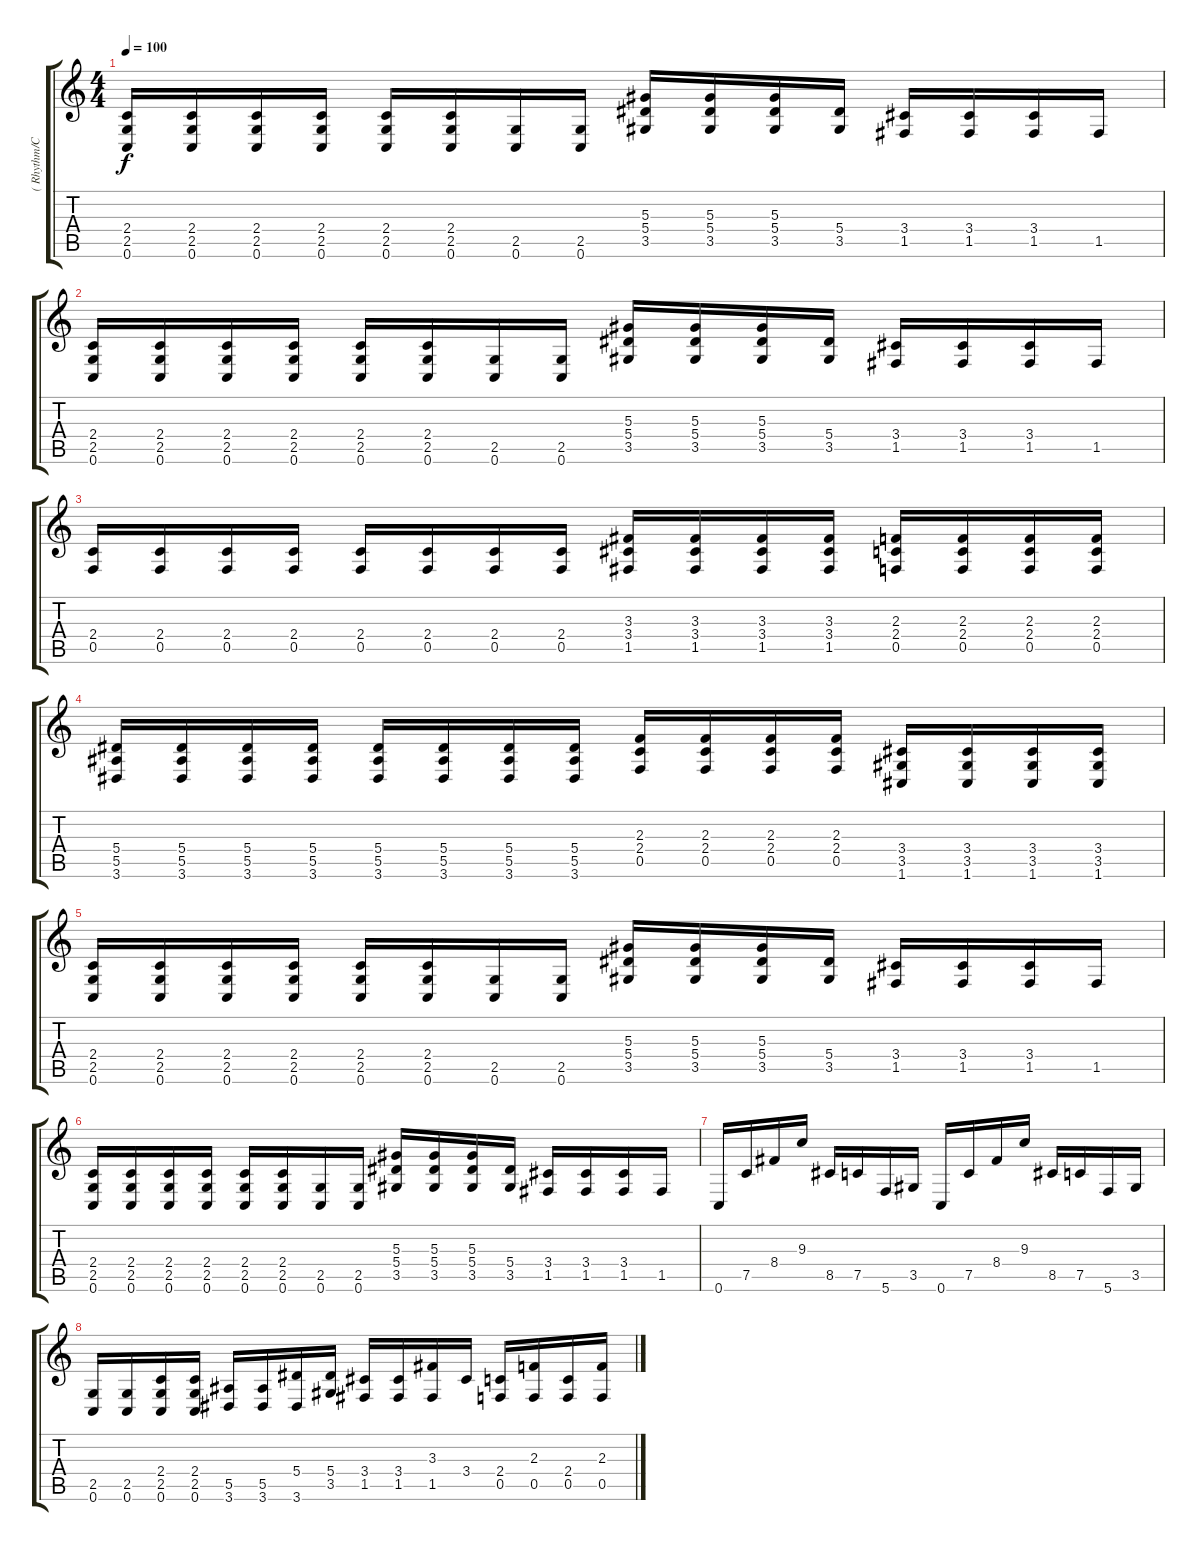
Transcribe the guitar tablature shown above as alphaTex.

\track ("( Rhythm/Clean )" "( Rhythm/C") {instrument distortionguitar}
\staff {score tabs}
\tuning (C4 G3 Eb3 Bb2 F2 C2) {hide}
\ts (4 4)
\tempo 100
\clef g2
\ks c
(2.4 2.5 0.6).16{dy f} (2.4 2.5 0.6).16 (2.4 2.5 0.6).16 (2.4 2.5 0.6).16 (2.4 2.5 0.6).16 (2.4 2.5 0.6).16 (2.5 0.6).16 (2.5 0.6).16 (5.3 5.4 3.5).16 (5.3 5.4 3.5).16 (5.3 5.4 3.5).16 (5.4 3.5).16 (3.4 1.5).16 (3.4 1.5).16 (3.4 1.5).16 1.5.16 |
(2.4 2.5 0.6).16 (2.4 2.5 0.6).16 (2.4 2.5 0.6).16 (2.4 2.5 0.6).16 (2.4 2.5 0.6).16 (2.4 2.5 0.6).16 (2.5 0.6).16 (2.5 0.6).16 (5.3 5.4 3.5).16 (5.3 5.4 3.5).16 (5.3 5.4 3.5).16 (5.4 3.5).16 (3.4 1.5).16 (3.4 1.5).16 (3.4 1.5).16 1.5.16 |
(2.4 0.5).16 (2.4 0.5).16 (2.4 0.5).16 (2.4 0.5).16 (2.4 0.5).16 (2.4 0.5).16 (2.4 0.5).16 (2.4 0.5).16 (3.3 3.4 1.5).16 (3.3 3.4 1.5).16 (3.3 3.4 1.5).16 (3.3 3.4 1.5).16 (2.3 2.4 0.5).16 (2.3 2.4 0.5).16 (2.3 2.4 0.5).16 (2.3 2.4 0.5).16 |
(5.4 5.5 3.6).16 (5.4 5.5 3.6).16 (5.4 5.5 3.6).16 (5.4 5.5 3.6).16 (5.4 5.5 3.6).16 (5.4 5.5 3.6).16 (5.4 5.5 3.6).16 (5.4 5.5 3.6).16 (2.3 2.4 0.5).16 (2.3 2.4 0.5).16 (2.3 2.4 0.5).16 (2.3 2.4 0.5).16 (3.4 3.5 1.6).16 (3.4 3.5 1.6).16 (3.4 3.5 1.6).16 (3.4 3.5 1.6).16 |
(2.4 2.5 0.6).16 (2.4 2.5 0.6).16 (2.4 2.5 0.6).16 (2.4 2.5 0.6).16 (2.4 2.5 0.6).16 (2.4 2.5 0.6).16 (2.5 0.6).16 (2.5 0.6).16 (5.3 5.4 3.5).16 (5.3 5.4 3.5).16 (5.3 5.4 3.5).16 (5.4 3.5).16 (3.4 1.5).16 (3.4 1.5).16 (3.4 1.5).16 1.5.16 |
(2.4 2.5 0.6).16 (2.4 2.5 0.6).16 (2.4 2.5 0.6).16 (2.4 2.5 0.6).16 (2.4 2.5 0.6).16 (2.4 2.5 0.6).16 (2.5 0.6).16 (2.5 0.6).16 (5.3 5.4 3.5).16 (5.3 5.4 3.5).16 (5.3 5.4 3.5).16 (5.4 3.5).16 (3.4 1.5).16 (3.4 1.5).16 (3.4 1.5).16 1.5.16 |
0.6.16 7.5.16 8.4.16 9.3.16 8.5.16 7.5.16 5.6.16 3.5.16 0.6.16 7.5.16 8.4.16 9.3.16 8.5.16 7.5.16 5.6.16 3.5.16 |
(2.5 0.6).16 (2.5 0.6).16 (2.4 2.5 0.6).16 (2.4 2.5 0.6).16 (5.5 3.6).16 (5.5 3.6).16 (5.4 3.6).16 (5.4 3.5).16 (3.4 1.5).16 (3.4 1.5).16 (3.3 1.5).16 3.4.16 (2.4 0.5).16 (2.3 0.5).16 (2.4 0.5).16 (2.3 0.5).16
